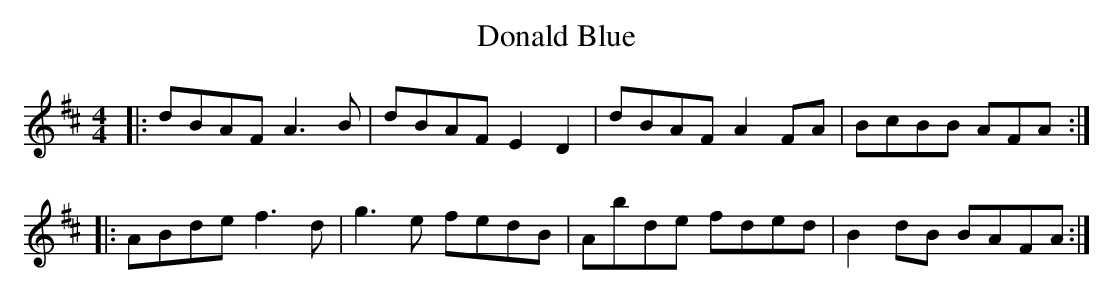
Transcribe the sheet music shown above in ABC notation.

X:1
T: Donald Blue
M: 4/4
L: 1/8
K: Dmaj
|:dBAF A3B|dBAF E2D2|dBAF A2FA|BcBB AFA:|
|:ABde f3d|g3e fedB|Abde fded|B2dB BAFA:|
